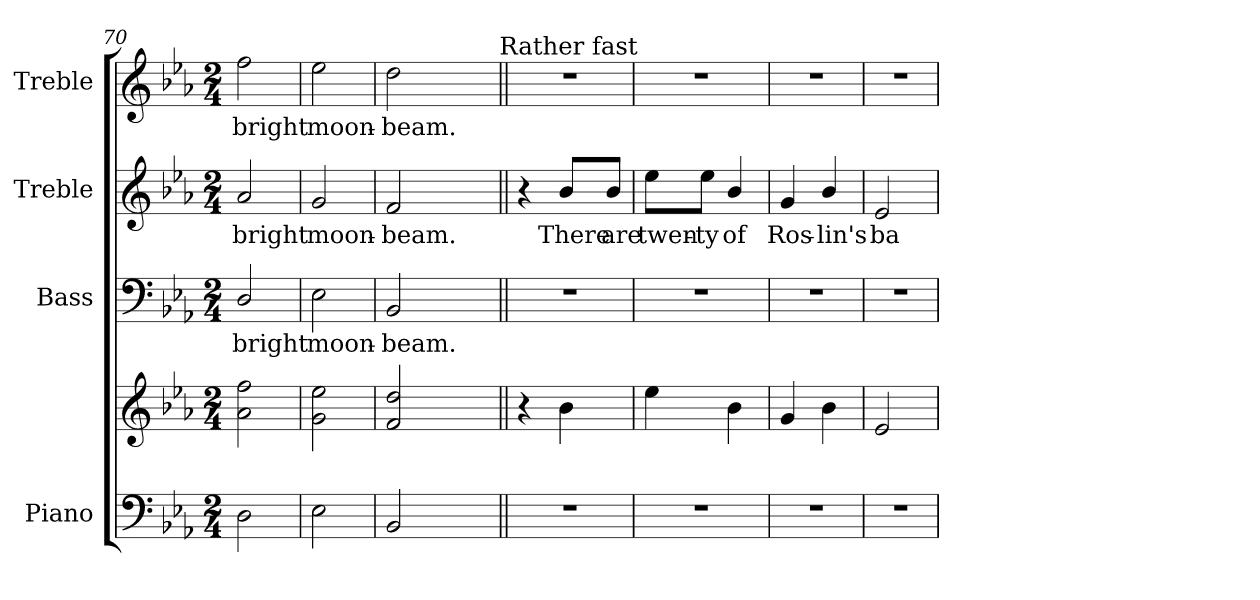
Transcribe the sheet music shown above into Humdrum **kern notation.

**kern	**kern	**kern	**text	**kern	**text	**kern	**text
*part4	*part4	*part3	*part3	*part2	*part2	*part1	*part1
*staff5	*staff4	*staff3	*staff3	*staff2	*staff2	*staff1	*staff1
*I"Piano	*	*I"Bass	*	*I"Treble	*	*I"Treble	*
*I'Pno.	*	*I'B.	*	*	*	*	*
*clefF4	*clefG2	*clefF4	*	*clefG2	*	*clefG2	*
*k[b-e-a-]	*k[b-e-a-]	*k[b-e-a-]	*	*k[b-e-a-]	*	*k[b-e-a-]	*
*E-:	*E-:	*E-:	*	*E-:	*	*E-:	*
*M2/4	*M2/4	*M2/4	*	*M2/4	*	*M2/4	*
=70	=70	=70	=70	=70	=70	=70	=70
!	!	!	!LO:LY:b:color=#000000	!	!	!	!
!	!	!	!	!	!LO:LY:b:color=#000000	!	!
!	!	!	!	!	!	!	!LO:LY:b:color=#000000
2Di\	2a-i\ 2ffi	2Di/	bright	2a-i/	bright	2ffi\	bright
=71	=71	=71	=71	=71	=71	=71	=71
!	!	!	!LO:LY:b:color=#000000	!	!	!	!
!	!	!	!	!	!LO:LY:b:color=#000000	!	!
!	!	!	!	!	!	!	!LO:LY:b:color=#000000
2E-i\	2gi\ 2ee-i	2E-i\	moon-	2gi/	moon-	2ee-i\	moon-
=72	=72	=72	=72	=72	=72	=72	=72
!	!	!	!LO:LY:b:color=#000000	!	!	!	!
!	!	!	!	!	!LO:LY:b:color=#000000	!	!
!	!	!	!	!	!	!	!LO:LY:b:color=#000000
*	*^	*	*	*	*	*^	*
2BB-i/	2fi/ 2ddi	4ryy	2BB-i/	-beam.	2fi/	-beam.	2ddi\	4ryy	-beam.
.	.	8ryy	.	.	.	.	.	8ryy	.
.	.	16ryy	.	.	.	.	.	16ryy	.
.	.	32ryy	.	.	.	.	.	32ryy	.
.	.	64ryy	.	.	.	.	.	64ryy	.
.	.	128...ryy	.	.	.	.	.	128...ryy	.
*	*MM116	*	*	*	*	*	*MM116	*	*
!	!	!	!	!	!	!	!	!LO:TX:a:t=Rather fast	!
.	.	1024ryy	.	.	.	.	.	1024ryy	.
=73||	=73||	=73||	=73||	=73||	=73||	=73||	=73||	=73||	=73||
!LO:N:vis=1	!	!	!LO:N:vis=1	!	!	!	!LO:N:vis=1	!	!
*	*v	*v	*	*	*	*	*v	*v	*
2r	4r	2r	.	4r	.	2r	.
!	!	!	!	!	!LO:LY:b:color=#000000	!	!
.	4b-i\	.	.	8b-i/L	There	.	.
!	!	!	!	!	!LO:LY:b:color=#000000	!	!
.	.	.	.	8b-i/J	are	.	.
=74	=74	=74	=74	=74	=74	=74	=74
!LO:N:vis=1	!	!LO:N:vis=1	!	!	!	!	!
!	!	!	!	!	!LO:LY:b:color=#000000	!LO:N:vis=1	!
2r	4ee-i\	2r	.	8ee-i\L	twen-	2r	.
!	!	!	!	!	!LO:LY:b:color=#000000	!	!
.	.	.	.	8ee-i\J	-ty	.	.
!	!	!	!	!	!LO:LY:b:color=#000000	!	!
.	4b-i\	.	.	4b-i/	of	.	.
=75	=75	=75	=75	=75	=75	=75	=75
!LO:N:vis=1	!	!LO:N:vis=1	!	!	!	!	!
!	!	!	!	!	!LO:LY:b:color=#000000	!LO:N:vis=1	!
2r	4gi/	2r	.	4gi/	Ros-	2r	.
!	!	!	!	!	!LO:LY:b:color=#000000	!	!
.	4b-i\	.	.	4b-i/	-lin's	.	.
=76	=76	=76	=76	=76	=76	=76	=76
!LO:N:vis=1	!	!LO:N:vis=1	!	!	!	!	!
!	!	!	!	!	!LO:LY:b:color=#000000	!LO:N:vis=1	!
2r	2e-i/	2r	.	2e-i/	ba-	2r	.
=	=	=	=	=	=	=	=
*-	*-	*-	*-	*-	*-	*-	*-
